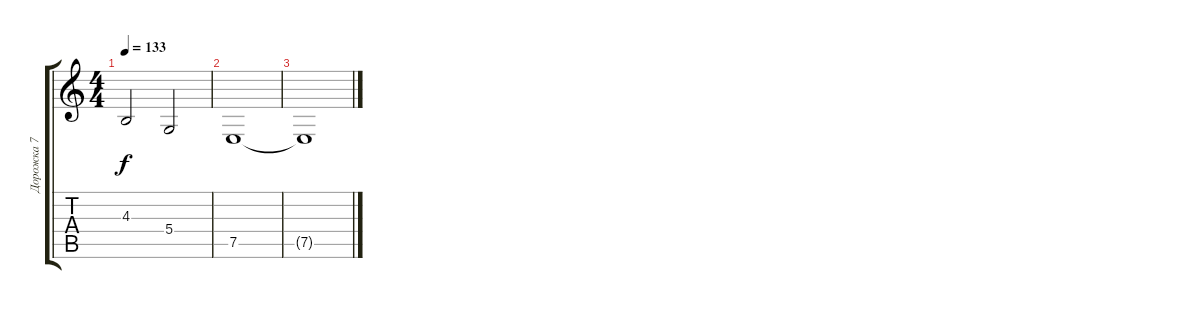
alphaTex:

\track ("Дорожка 7" "Дорожка 7") {instrument lead8bassandlead}
\staff {score tabs}
\tuning (E4 B3 G3 D3 A2 E2) {hide}
\ts (4 4)
\tempo 133
\clef g2
\ks c
4.3.2{dy f} 5.4.2 |
7.5.1 |
7.5{t}.1
